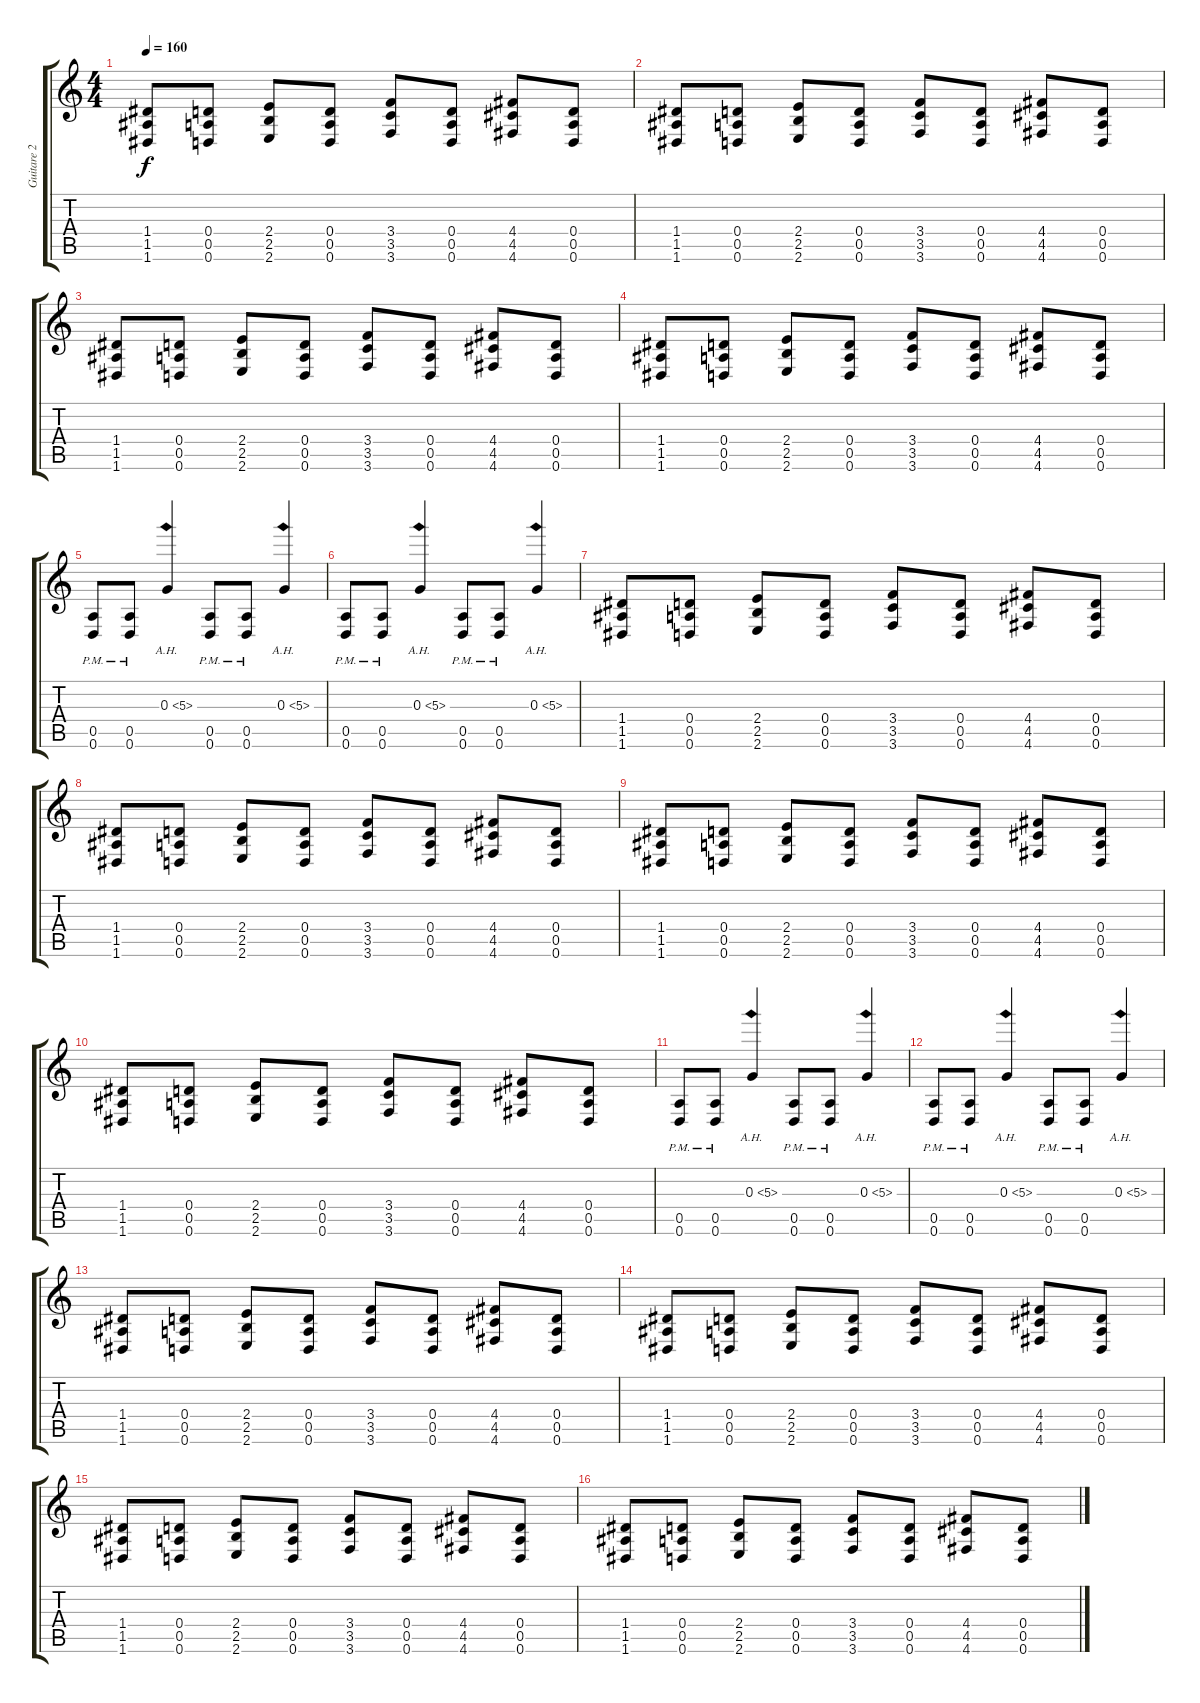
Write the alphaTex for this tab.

\track ("Guitare 2" "Guitare 2") {instrument distortionguitar}
\staff {score tabs}
\tuning (E4 B3 G3 D3 A2 D2) {hide}
\ts (4 4)
\tempo 160
\clef g2
\ks c
(1.4 1.5 1.6).8{dy f instrument distortionguitar} (0.4 0.5 0.6).8 (2.4 2.5 2.6).8 (0.4 0.5 0.6).8 (3.4 3.5 3.6).8 (0.4 0.5 0.6).8 (4.4 4.5 4.6).8 (0.4 0.5 0.6).8 |
(1.4 1.5 1.6).8 (0.4 0.5 0.6).8 (2.4 2.5 2.6).8 (0.4 0.5 0.6).8 (3.4 3.5 3.6).8 (0.4 0.5 0.6).8 (4.4 4.5 4.6).8 (0.4 0.5 0.6).8 |
(1.4 1.5 1.6).8 (0.4 0.5 0.6).8 (2.4 2.5 2.6).8 (0.4 0.5 0.6).8 (3.4 3.5 3.6).8 (0.4 0.5 0.6).8 (4.4 4.5 4.6).8 (0.4 0.5 0.6).8 |
(1.4 1.5 1.6).8 (0.4 0.5 0.6).8 (2.4 2.5 2.6).8 (0.4 0.5 0.6).8 (3.4 3.5 3.6).8 (0.4 0.5 0.6).8 (4.4 4.5 4.6).8 (0.4 0.5 0.6).8 |
(0.5{pm} 0.6{pm}).8 (0.5{pm} 0.6{pm}).8 0.3{ah 5}.4 (0.5{pm} 0.6{pm}).8 (0.5{pm} 0.6{pm}).8 0.3{ah 5}.4 |
(0.5{pm} 0.6{pm}).8 (0.5{pm} 0.6{pm}).8 0.3{ah 5}.4 (0.5{pm} 0.6{pm}).8 (0.5{pm} 0.6{pm}).8 0.3{ah 5}.4 |
(1.4 1.5 1.6).8 (0.4 0.5 0.6).8 (2.4 2.5 2.6).8 (0.4 0.5 0.6).8 (3.4 3.5 3.6).8 (0.4 0.5 0.6).8 (4.4 4.5 4.6).8 (0.4 0.5 0.6).8 |
(1.4 1.5 1.6).8 (0.4 0.5 0.6).8 (2.4 2.5 2.6).8 (0.4 0.5 0.6).8 (3.4 3.5 3.6).8 (0.4 0.5 0.6).8 (4.4 4.5 4.6).8 (0.4 0.5 0.6).8 |
(1.4 1.5 1.6).8 (0.4 0.5 0.6).8 (2.4 2.5 2.6).8 (0.4 0.5 0.6).8 (3.4 3.5 3.6).8 (0.4 0.5 0.6).8 (4.4 4.5 4.6).8 (0.4 0.5 0.6).8 |
(1.4 1.5 1.6).8 (0.4 0.5 0.6).8 (2.4 2.5 2.6).8 (0.4 0.5 0.6).8 (3.4 3.5 3.6).8 (0.4 0.5 0.6).8 (4.4 4.5 4.6).8 (0.4 0.5 0.6).8 |
(0.5{pm} 0.6{pm}).8 (0.5{pm} 0.6{pm}).8 0.3{ah 5}.4 (0.5{pm} 0.6{pm}).8 (0.5{pm} 0.6{pm}).8 0.3{ah 5}.4 |
(0.5{pm} 0.6{pm}).8 (0.5{pm} 0.6{pm}).8 0.3{ah 5}.4 (0.5{pm} 0.6{pm}).8 (0.5{pm} 0.6{pm}).8 0.3{ah 5}.4 |
(1.4 1.5 1.6).8 (0.4 0.5 0.6).8 (2.4 2.5 2.6).8 (0.4 0.5 0.6).8 (3.4 3.5 3.6).8 (0.4 0.5 0.6).8 (4.4 4.5 4.6).8 (0.4 0.5 0.6).8 |
(1.4 1.5 1.6).8 (0.4 0.5 0.6).8 (2.4 2.5 2.6).8 (0.4 0.5 0.6).8 (3.4 3.5 3.6).8 (0.4 0.5 0.6).8 (4.4 4.5 4.6).8 (0.4 0.5 0.6).8 |
(1.4 1.5 1.6).8 (0.4 0.5 0.6).8 (2.4 2.5 2.6).8 (0.4 0.5 0.6).8 (3.4 3.5 3.6).8 (0.4 0.5 0.6).8 (4.4 4.5 4.6).8 (0.4 0.5 0.6).8 |
(1.4 1.5 1.6).8 (0.4 0.5 0.6).8 (2.4 2.5 2.6).8 (0.4 0.5 0.6).8 (3.4 3.5 3.6).8 (0.4 0.5 0.6).8 (4.4 4.5 4.6).8 (0.4 0.5 0.6).8
